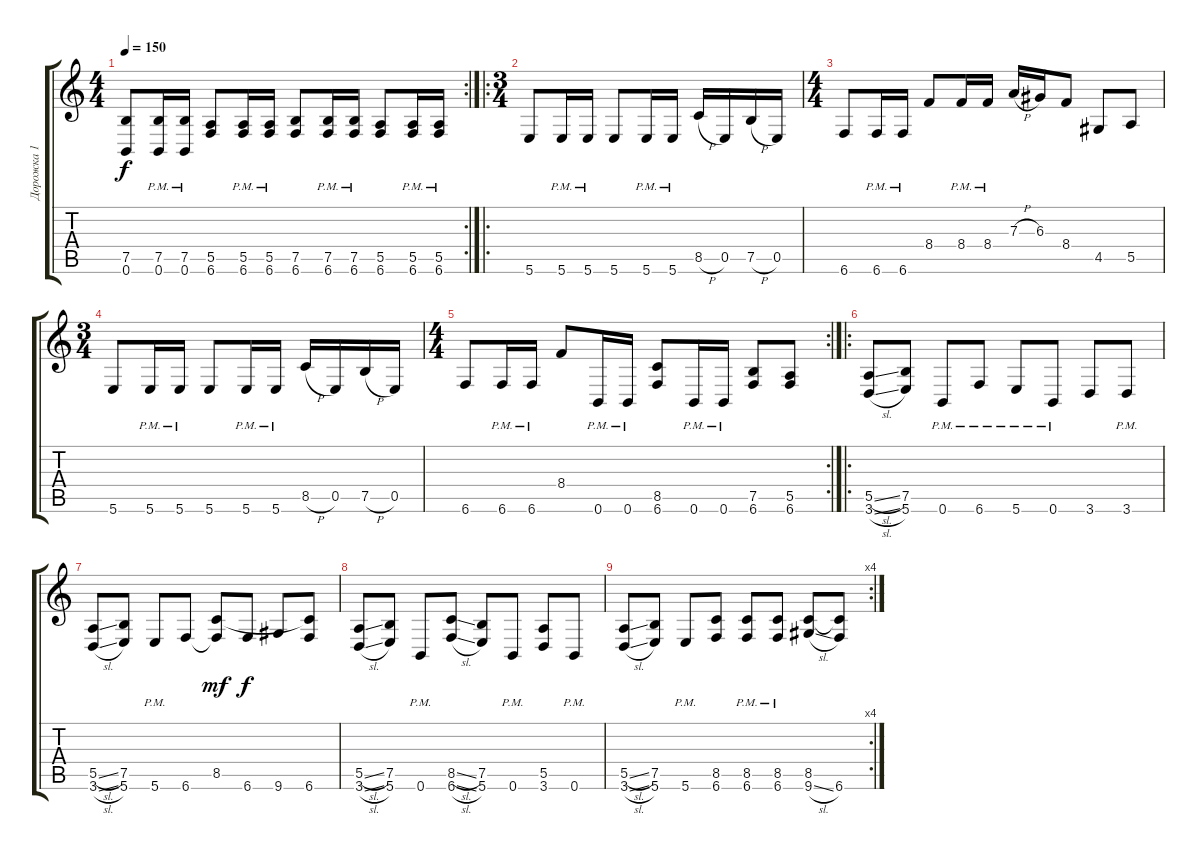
\track ("Дорожка 1" "Дорожка 1") {instrument distortionguitar}
\staff {score tabs}
\tuning (B3 Gb3 D3 A2 E2 B1) {hide}
\rc 2
\ts (4 4)
\tempo 150
\clef g2
\ks c
(7.5 0.6).8{dy f} (7.5{pm} 0.6{pm}).16 (7.5{pm} 0.6{pm}).16 (5.5 6.6).8 (5.5{pm} 6.6{pm}).16 (5.5{pm} 6.6{pm}).16 (7.5 6.6).8 (7.5{pm} 6.6{pm}).16 (7.5{pm} 6.6{pm}).16 (5.5 6.6).8 (5.5{pm} 6.6{pm}).16 (5.5{pm} 6.6{pm}).16 |
\ro
\ts (3 4)
5.6.8 5.6{pm}.16 5.6{pm}.16 5.6.8 5.6{pm}.16 5.6{pm}.16 8.5{h}.16 0.5.16 7.5{h}.16 0.5.16 |
\ts (4 4)
6.6.8 6.6{pm}.16 6.6{pm}.16 8.4.8 8.4{pm}.16 8.4{pm}.16 7.3{h}.16 6.3.16 8.4.8 4.5.8 5.5.8 |
\ts (3 4)
5.6.8 5.6{pm}.16 5.6{pm}.16 5.6.8 5.6{pm}.16 5.6{pm}.16 8.5{h}.16 0.5.16 7.5{h}.16 0.5.16 |
\rc 2
\ts (4 4)
6.6.8 6.6{pm}.16 6.6{pm}.16 8.4.8 0.6{pm}.16 0.6{pm}.16 (8.5 6.6).8 0.6{pm}.16 0.6{pm}.16 (7.5 6.6).8 (5.5 6.6).8 |
\ro
(5.5{sl} 3.6{sl}).8 (7.5 5.6).8 0.6{pm}.8 6.6{pm}.8 5.6{pm}.8 0.6{pm}.8 3.6.8 3.6{pm}.8 |
(5.5{sl} 3.6{sl}).8 (7.5 5.6).8 5.6{pm}.8 6.6.8 (8.5 6.6{t}).8{dy mf} 6.6.8{dy f} 9.6.8 (8.5{t} 6.6).8 |
(5.5{sl} 3.6{sl}).8 (7.5 5.6).8 0.6{pm}.8 (8.5{sl} 6.6{sl}).8 (7.5 5.6).8 0.6{pm}.8 (5.5 3.6).8 0.6{pm}.8 |
\rc 4
(5.5{sl} 3.6{sl}).8 (7.5 5.6).8 5.6{pm}.8 (8.5 6.6).8 (8.5{pm} 6.6{pm}).8 (8.5{pm} 6.6{pm}).8 (8.5 9.6{sl}).8 (8.5{t} 6.6).8
